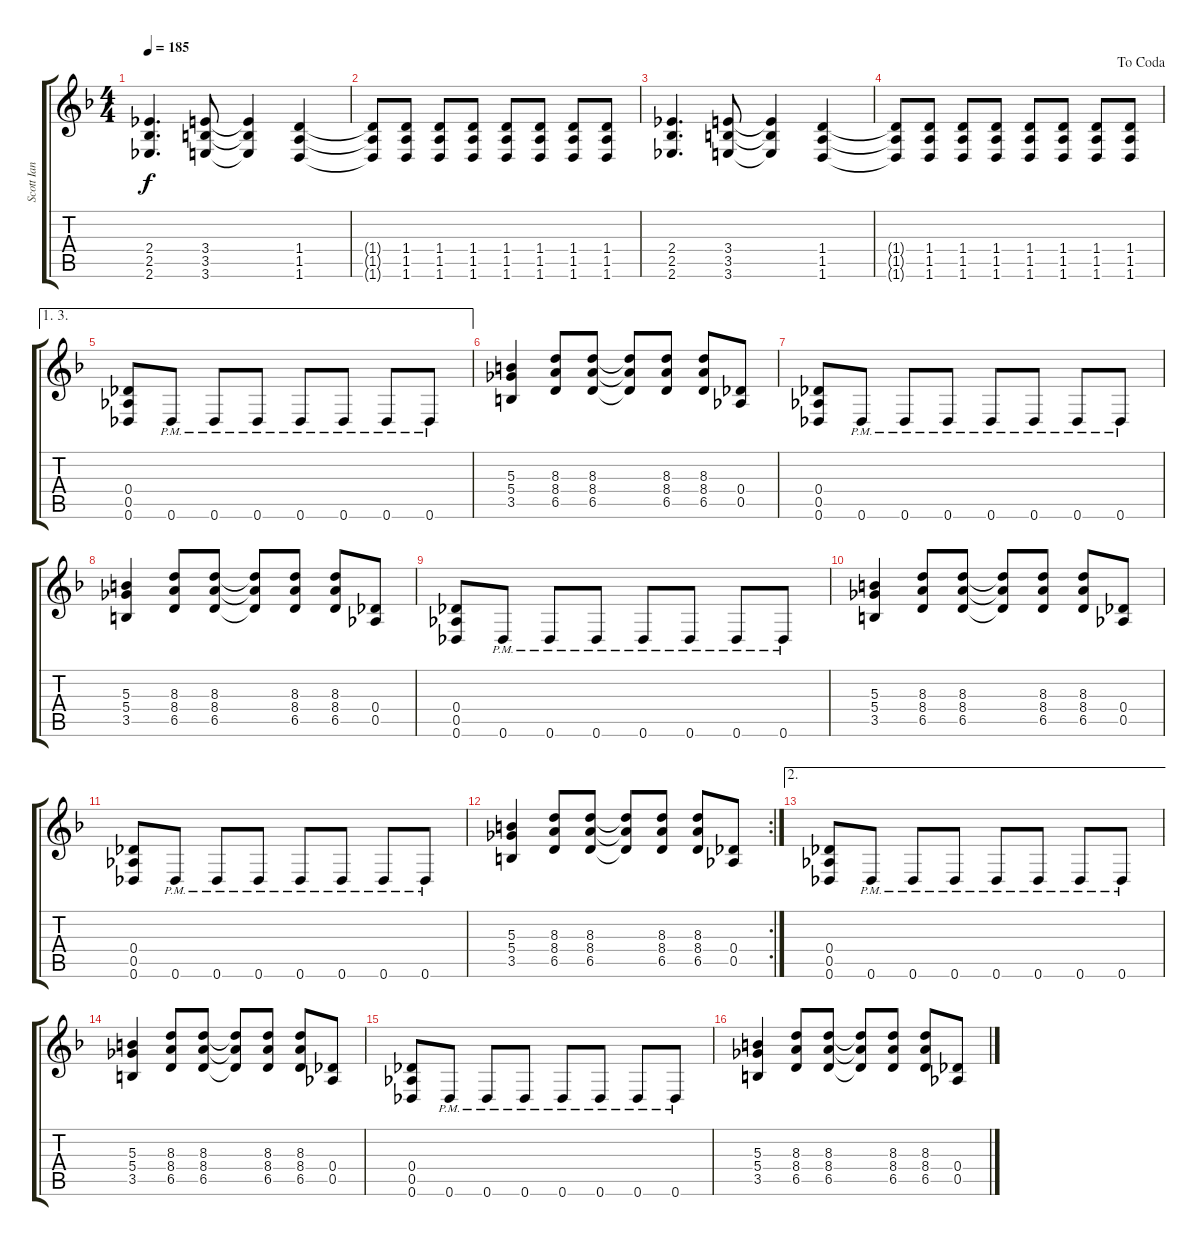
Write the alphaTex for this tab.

\track ("Scott Ian" "Scott Ian") {instrument distortionguitar}
\staff {score tabs}
\tuning (Eb4 Bb3 Gb3 Db3 Ab2 Db2) {hide}
\ts (4 4)
\tempo 185
\clef g2
\ks f
(2.4 2.5 2.6).4{d dy f} (3.4 3.5 3.6).8 (3.4{t} 3.5{t} 3.6{t}).4 (1.4 1.5 1.6).4 |
(1.4{t} 1.5{t} 1.6{t}).8 (1.4 1.5 1.6).8 (1.4 1.5 1.6).8 (1.4 1.5 1.6).8 (1.4 1.5 1.6).8 (1.4 1.5 1.6).8 (1.4 1.5 1.6).8 (1.4 1.5 1.6).8 |
(2.4 2.5 2.6).4{d} (3.4 3.5 3.6).8 (3.4{t} 3.5{t} 3.6{t}).4 (1.4 1.5 1.6).4 |
\jump dacoda
(1.4{t} 1.5{t} 1.6{t}).8 (1.4 1.5 1.6).8 (1.4 1.5 1.6).8 (1.4 1.5 1.6).8 (1.4 1.5 1.6).8 (1.4 1.5 1.6).8 (1.4 1.5 1.6).8 (1.4 1.5 1.6).8 |
\ae (1 3)
(0.4 0.5 0.6).8 0.6{pm}.8 0.6{pm}.8 0.6{pm}.8 0.6{pm}.8 0.6{pm}.8 0.6{pm}.8 0.6{pm}.8 |
(5.3 5.4 3.5).4 (8.3 8.4 6.5).8 (8.3 8.4 6.5).8 (8.3{t} 8.4{t} 6.5{t}).8 (8.3 8.4 6.5).8 (8.3 8.4 6.5).8 (0.4 0.5).8 |
(0.4 0.5 0.6).8 0.6{pm}.8 0.6{pm}.8 0.6{pm}.8 0.6{pm}.8 0.6{pm}.8 0.6{pm}.8 0.6{pm}.8 |
(5.3 5.4 3.5).4 (8.3 8.4 6.5).8 (8.3 8.4 6.5).8 (8.3{t} 8.4{t} 6.5{t}).8 (8.3 8.4 6.5).8 (8.3 8.4 6.5).8 (0.4 0.5).8 |
(0.4 0.5 0.6).8 0.6{pm}.8 0.6{pm}.8 0.6{pm}.8 0.6{pm}.8 0.6{pm}.8 0.6{pm}.8 0.6{pm}.8 |
(5.3 5.4 3.5).4 (8.3 8.4 6.5).8 (8.3 8.4 6.5).8 (8.3{t} 8.4{t} 6.5{t}).8 (8.3 8.4 6.5).8 (8.3 8.4 6.5).8 (0.4 0.5).8 |
(0.4 0.5 0.6).8 0.6{pm}.8 0.6{pm}.8 0.6{pm}.8 0.6{pm}.8 0.6{pm}.8 0.6{pm}.8 0.6{pm}.8 |
\rc 2
(5.3 5.4 3.5).4 (8.3 8.4 6.5).8 (8.3 8.4 6.5).8 (8.3{t} 8.4{t} 6.5{t}).8 (8.3 8.4 6.5).8 (8.3 8.4 6.5).8 (0.4 0.5).8 |
\ae 2
(0.4 0.5 0.6).8 0.6{pm}.8 0.6{pm}.8 0.6{pm}.8 0.6{pm}.8 0.6{pm}.8 0.6{pm}.8 0.6{pm}.8 |
(5.3 5.4 3.5).4 (8.3 8.4 6.5).8 (8.3 8.4 6.5).8 (8.3{t} 8.4{t} 6.5{t}).8 (8.3 8.4 6.5).8 (8.3 8.4 6.5).8 (0.4 0.5).8 |
(0.4 0.5 0.6).8 0.6{pm}.8 0.6{pm}.8 0.6{pm}.8 0.6{pm}.8 0.6{pm}.8 0.6{pm}.8 0.6{pm}.8 |
(5.3 5.4 3.5).4 (8.3 8.4 6.5).8 (8.3 8.4 6.5).8 (8.3{t} 8.4{t} 6.5{t}).8 (8.3 8.4 6.5).8 (8.3 8.4 6.5).8 (0.4 0.5).8
